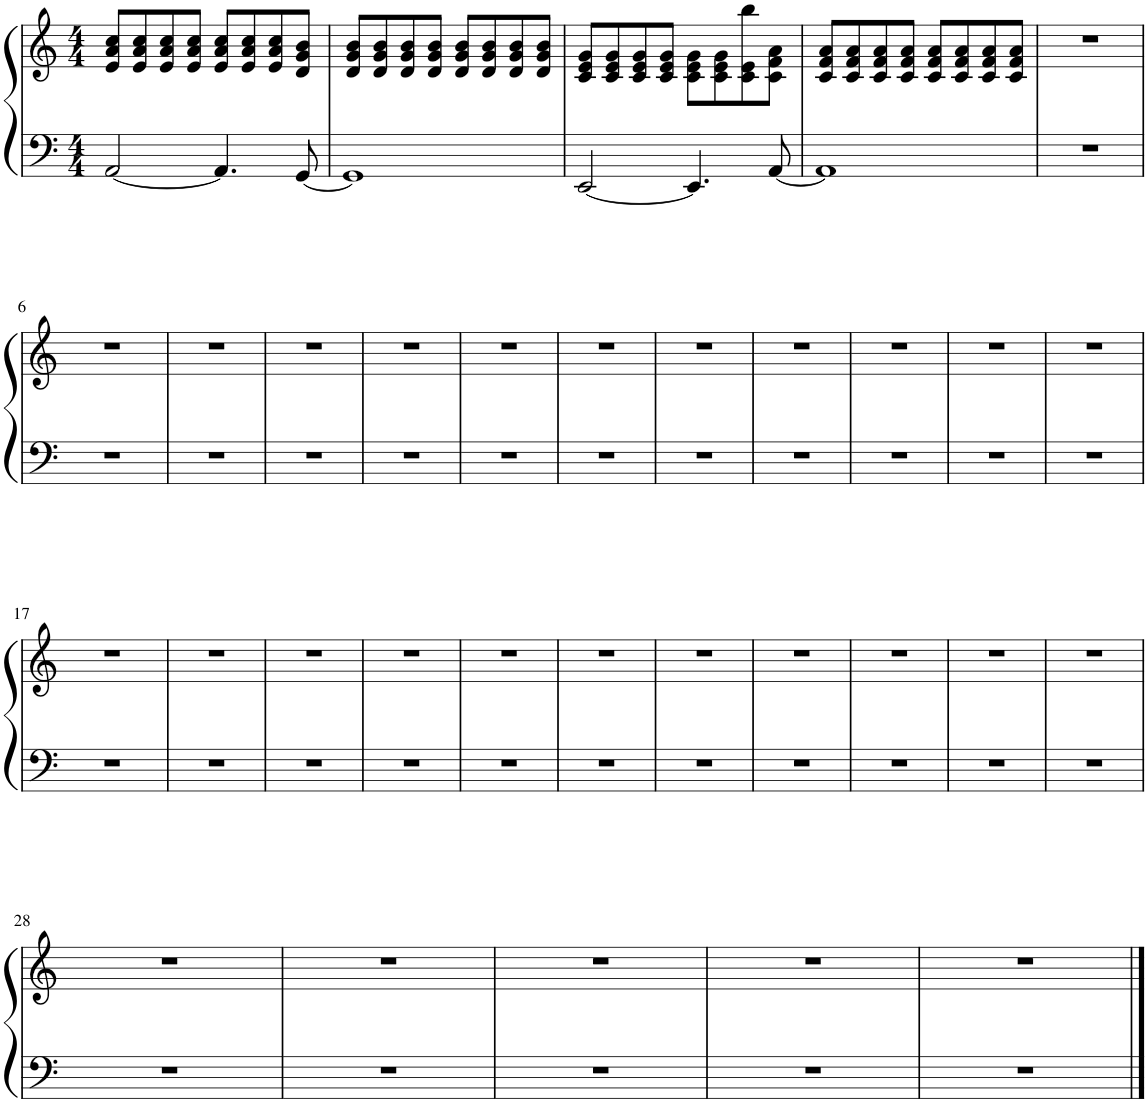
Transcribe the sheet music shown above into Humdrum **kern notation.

**kern	**kern
*part1	*part1
*staff2	*staff1
*I"Piano	*
*I'Pno.	*
*clefF4	*clefG2
*k[]	*k[]
*M4/4	*M4/4
=1	=1
[2AA/	8e/ 8a/ 8cc/L
.	8e/ 8a/ 8cc/
.	8e/ 8a/ 8cc/
.	8e/ 8a/ 8cc/J
4.AA/]	8e/ 8a/ 8cc/L
.	8e/ 8a/ 8cc/
.	8e/ 8a/ 8cc/
[8GG/	8d/ 8g/ 8b/J
=2	=2
1GG]	8d/ 8g/ 8b/L
.	8d/ 8g/ 8b/
.	8d/ 8g/ 8b/
.	8d/ 8g/ 8b/J
.	8d/ 8g/ 8b/L
.	8d/ 8g/ 8b/
.	8d/ 8g/ 8b/
.	8d/ 8g/ 8b/J
=3	=3
[2EE/	8c/ 8e/ 8g/L
.	8c/ 8e/ 8g/
.	8c/ 8e/ 8g/
.	8c/ 8e/ 8g/J
4.EE/]	8c\ 8e\ 8g\L
.	8c\ 8e\ 8g\
.	8c\ 8e\ 8bb\
[8AA/	8c\ 8f\ 8a\J
=4	=4
1AA]	8c/ 8f/ 8a/L
.	8c/ 8f/ 8a/
.	8c/ 8f/ 8a/
.	8c/ 8f/ 8a/J
.	8c/ 8f/ 8a/L
.	8c/ 8f/ 8a/
.	8c/ 8f/ 8a/
.	8c/ 8f/ 8a/J
=5	=5
1r	1r
!!LO:LB:g=z
=6	=6
1r	1r
=7	=7
1r	1r
=8	=8
1r	1r
=9	=9
1r	1r
=10	=10
1r	1r
=11	=11
1r	1r
=12	=12
1r	1r
=13	=13
1r	1r
=14	=14
1r	1r
=15	=15
1r	1r
=16	=16
1r	1r
!!LO:LB:g=z
=17	=17
1r	1r
=18	=18
1r	1r
=19	=19
1r	1r
=20	=20
1r	1r
=21	=21
1r	1r
=22	=22
1r	1r
=23	=23
1r	1r
=24	=24
1r	1r
=25	=25
1r	1r
=26	=26
1r	1r
=27	=27
1r	1r
!!LO:LB:g=z
=28	=28
1r	1r
=29	=29
1r	1r
=30	=30
1r	1r
=31	=31
1r	1r
=32	=32
1r	1r
==	==
*-	*-
